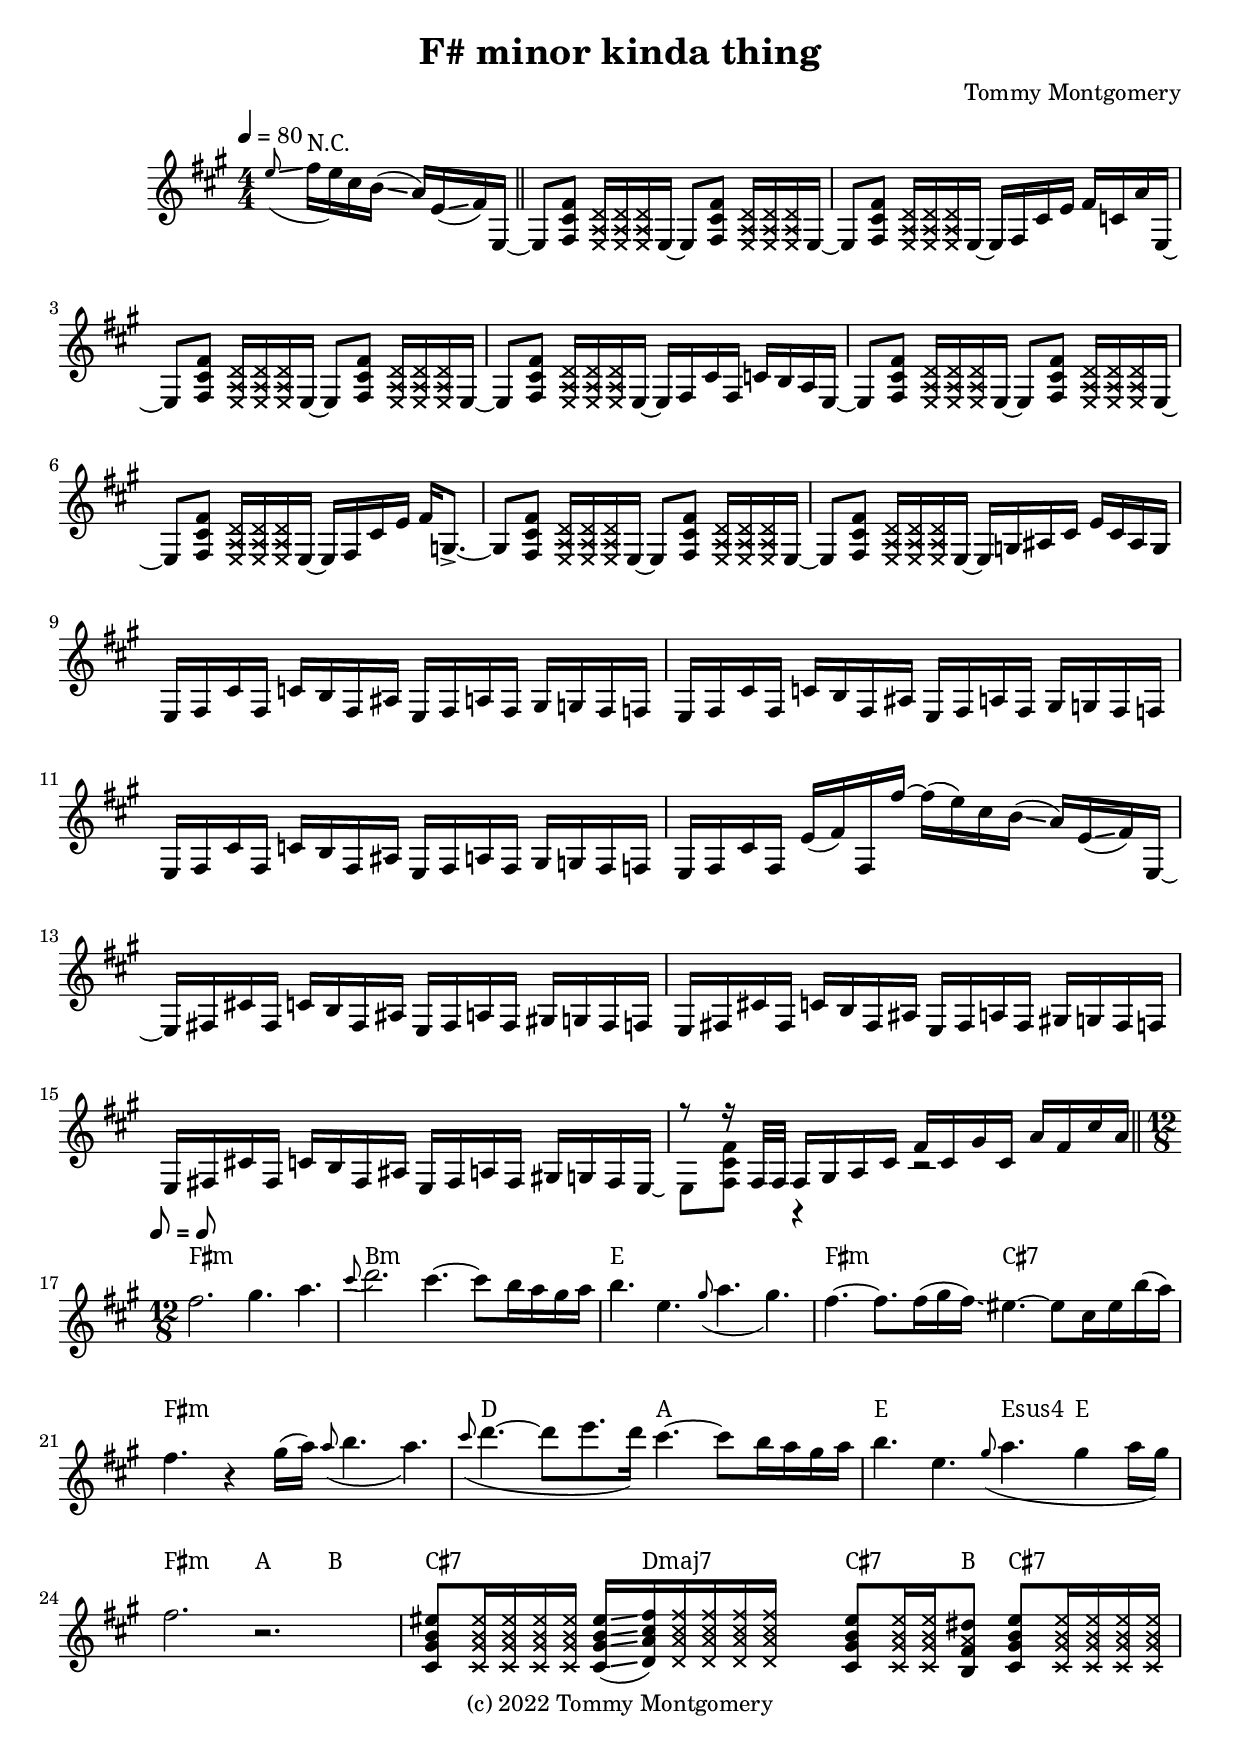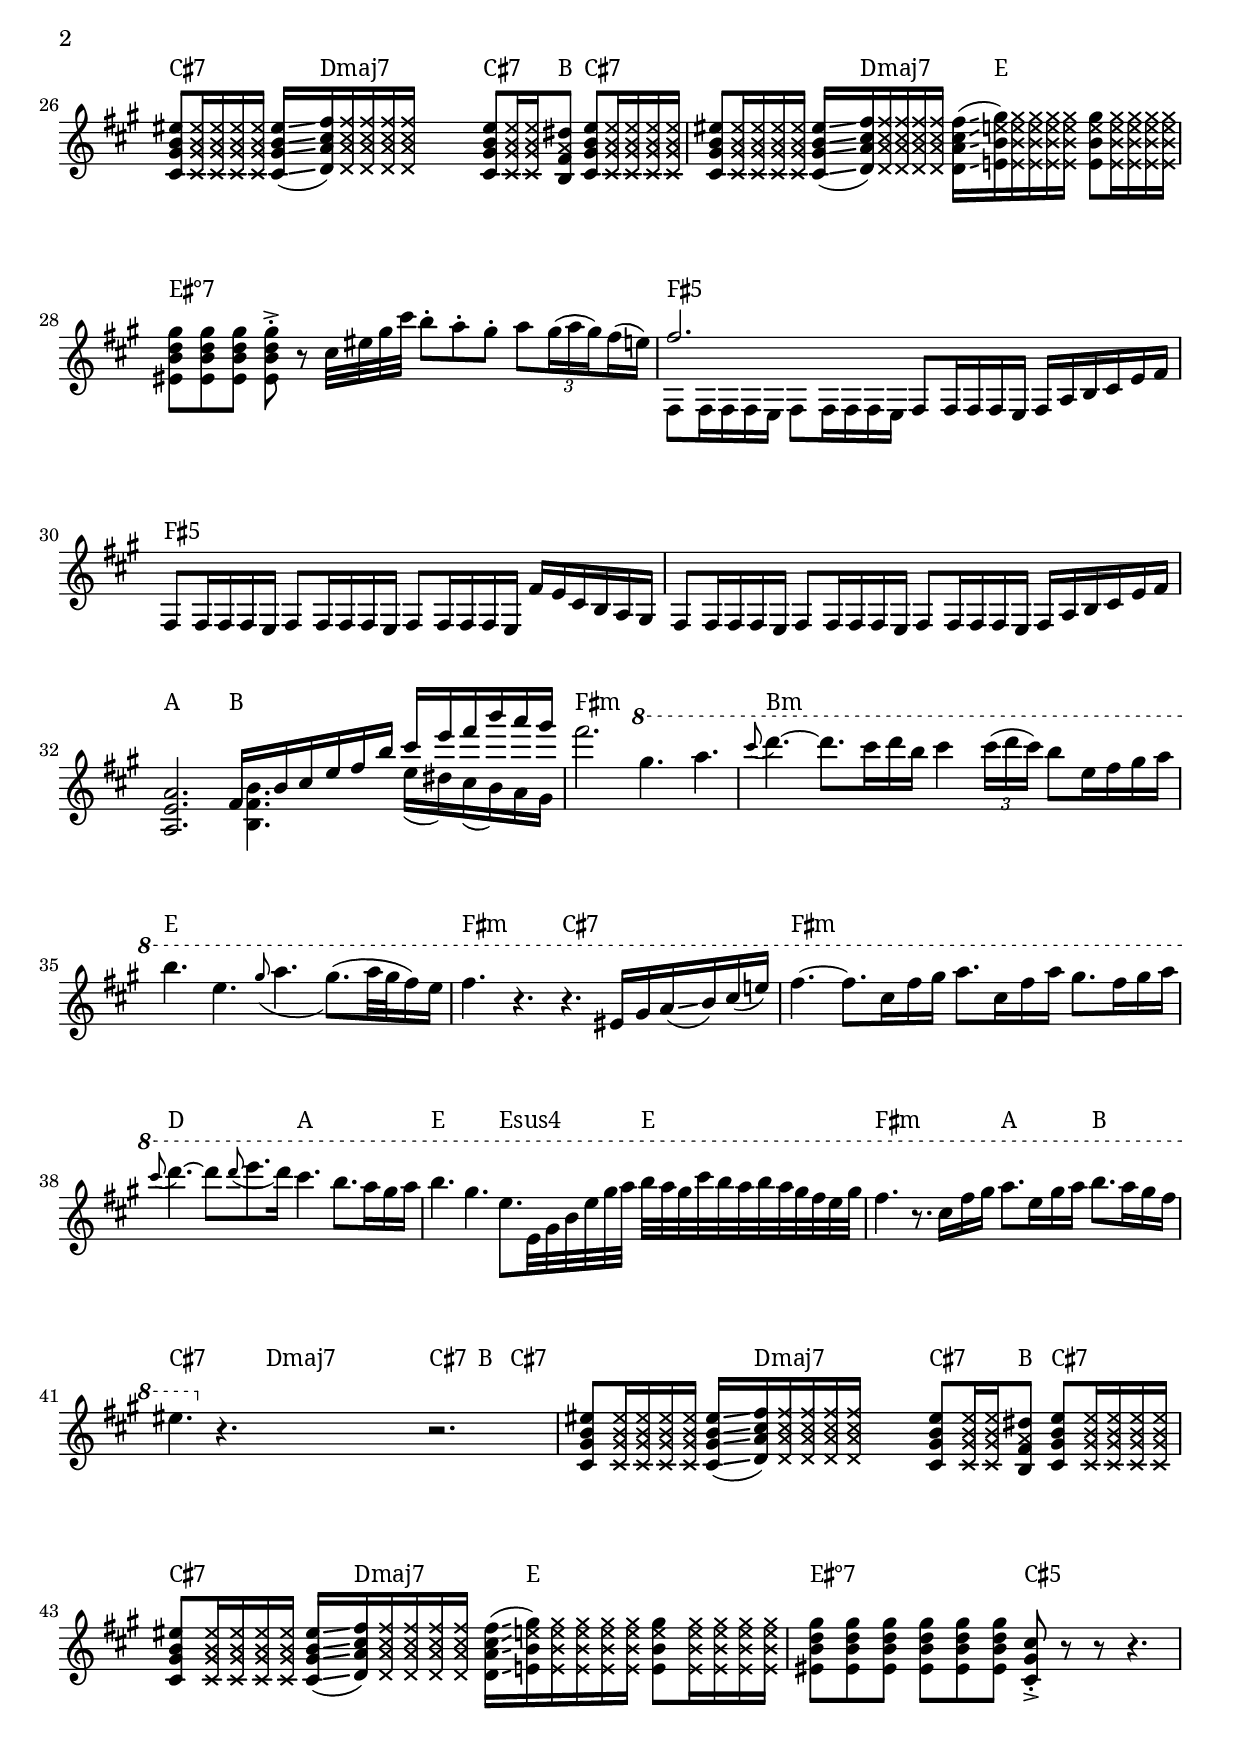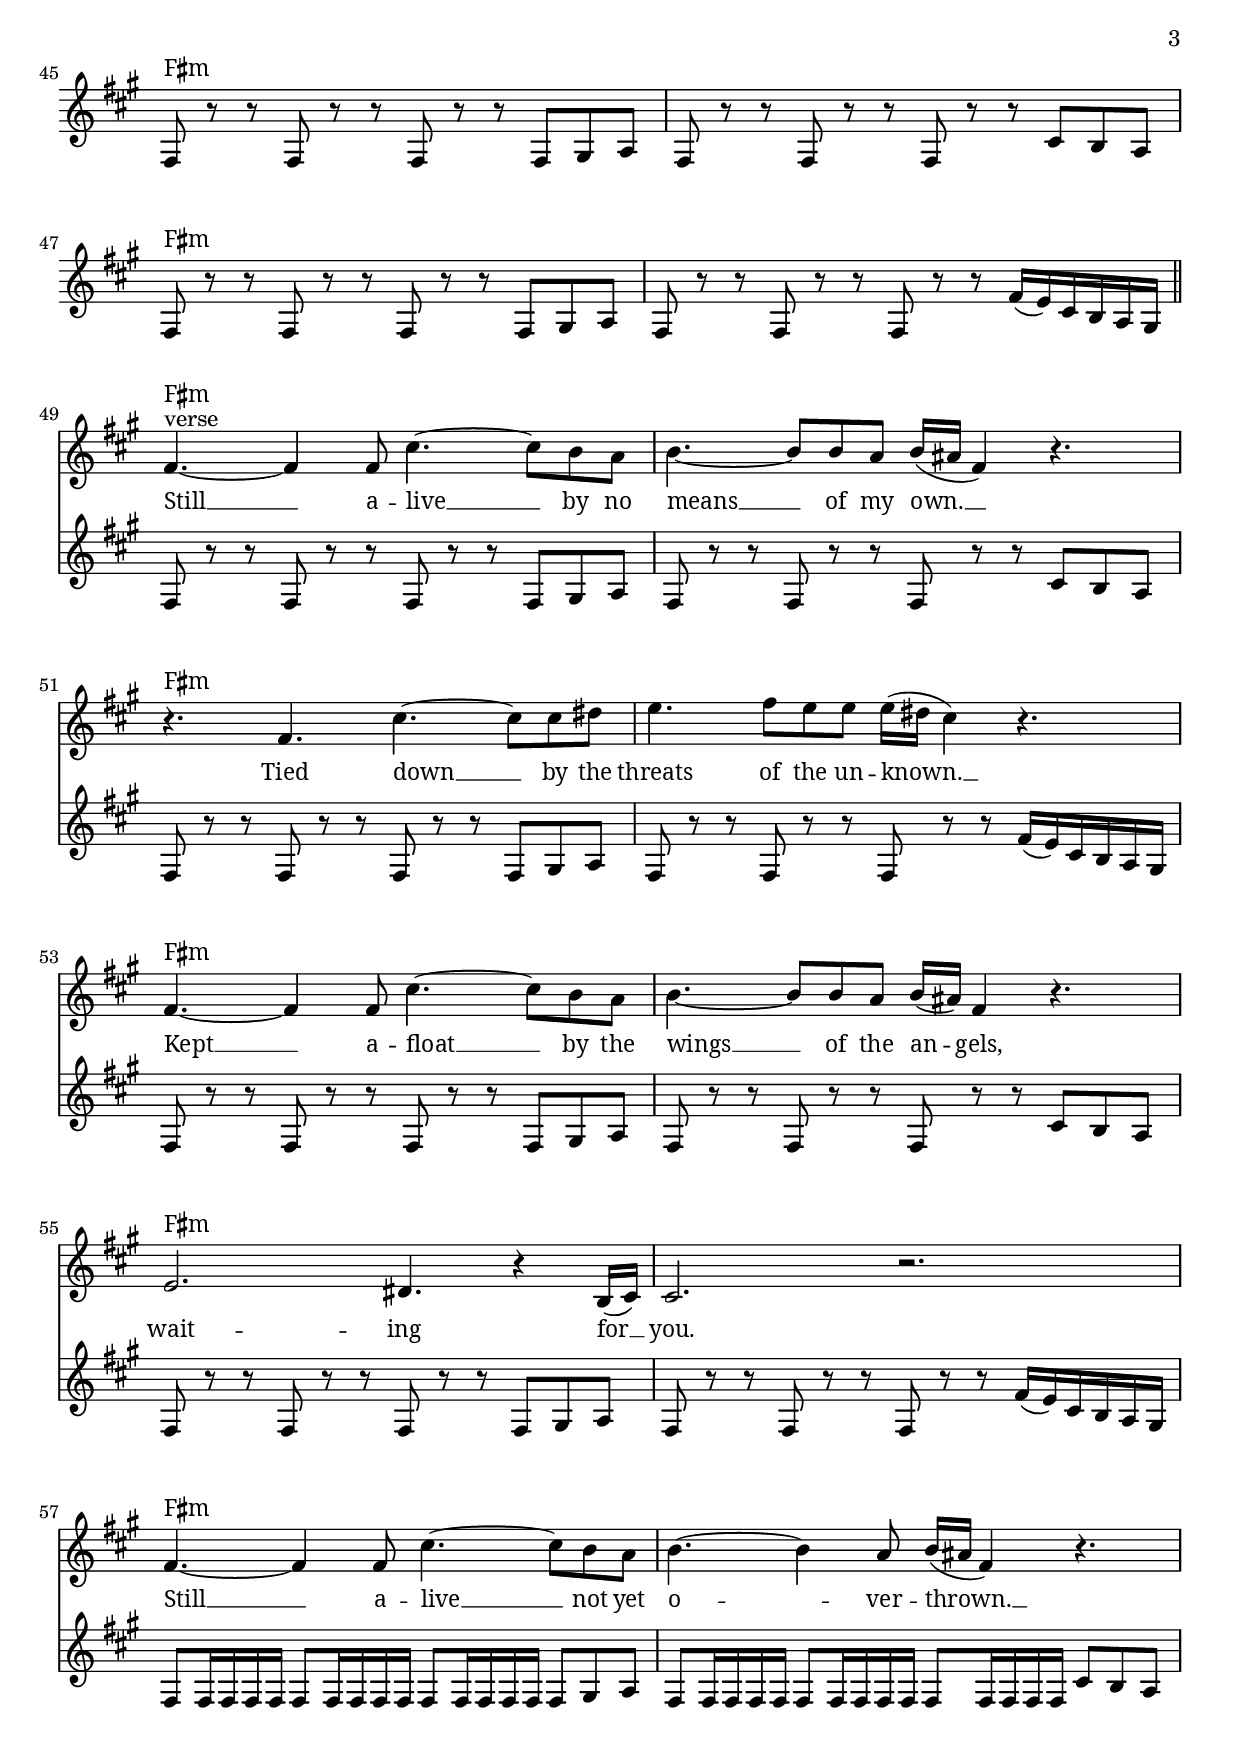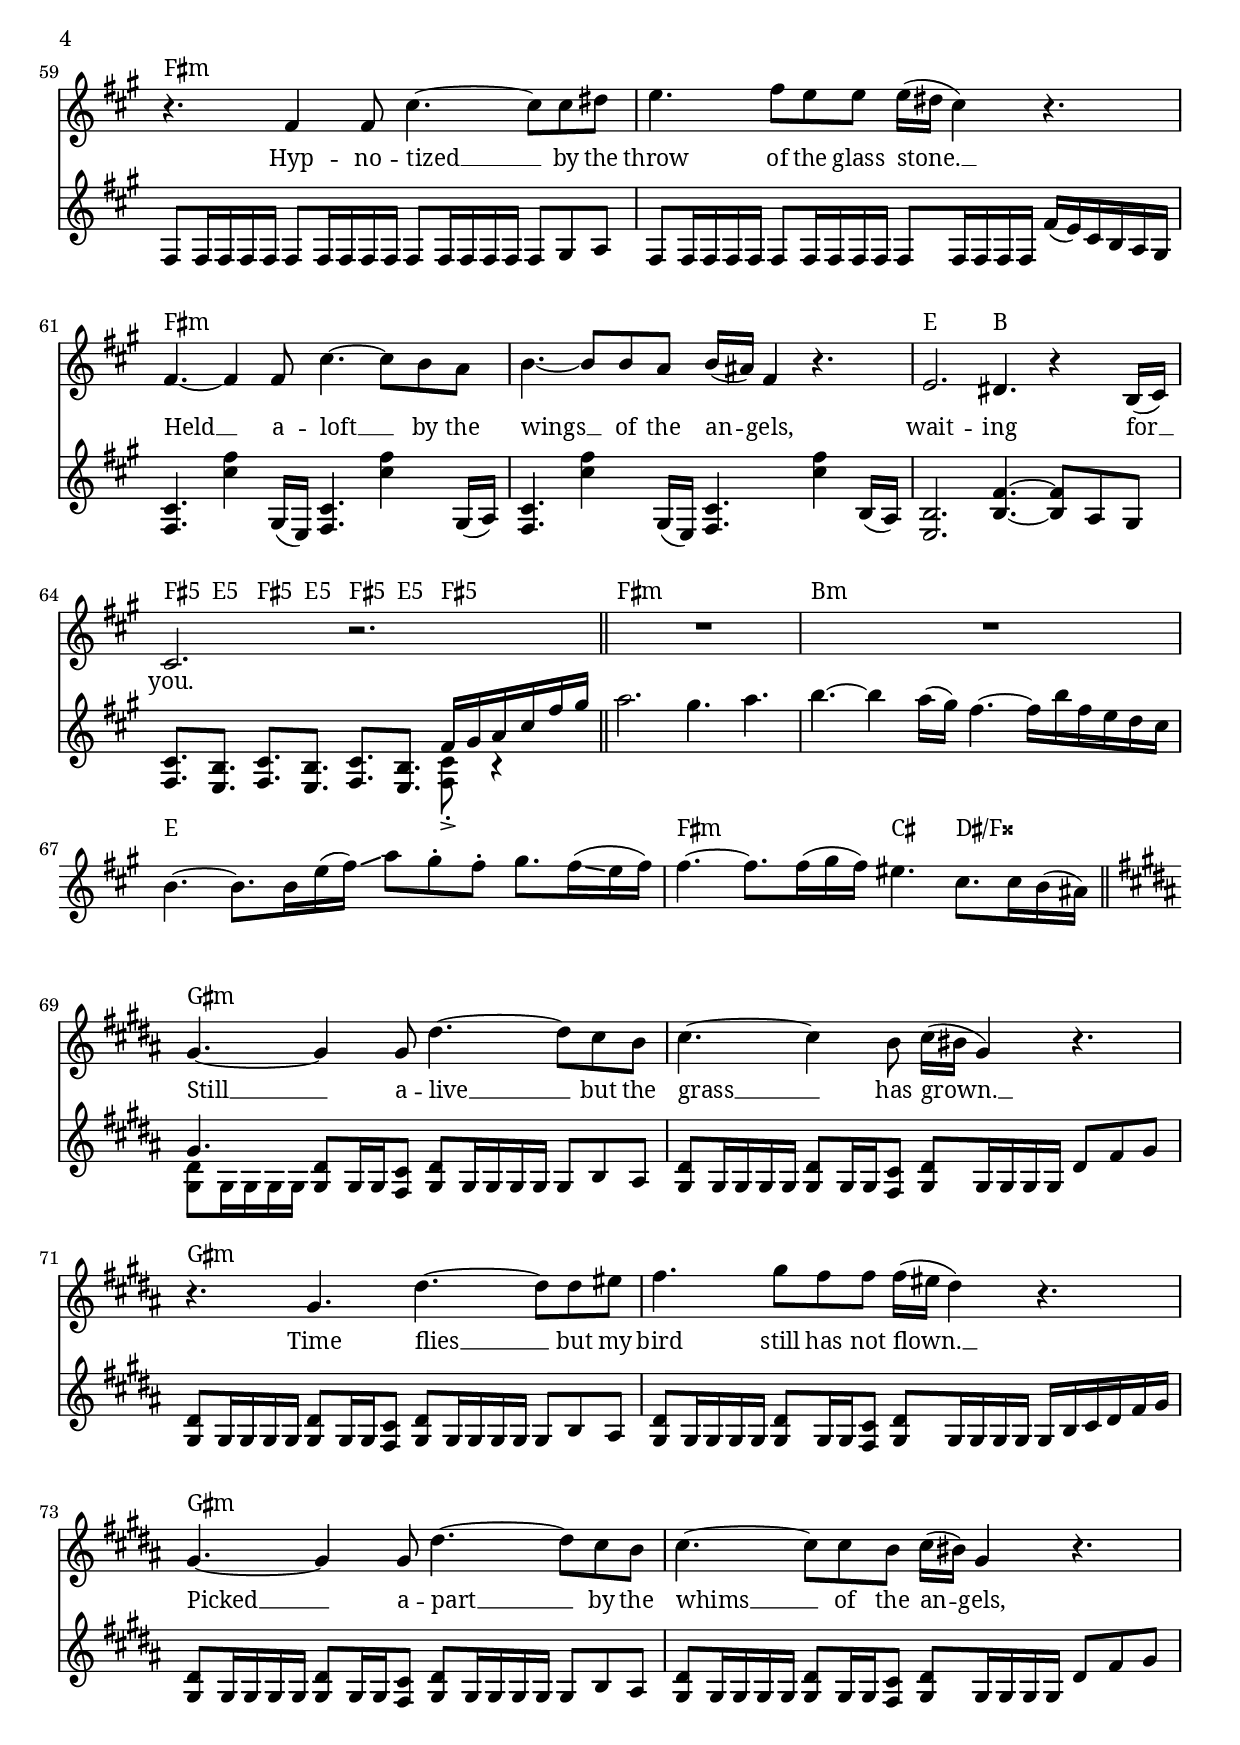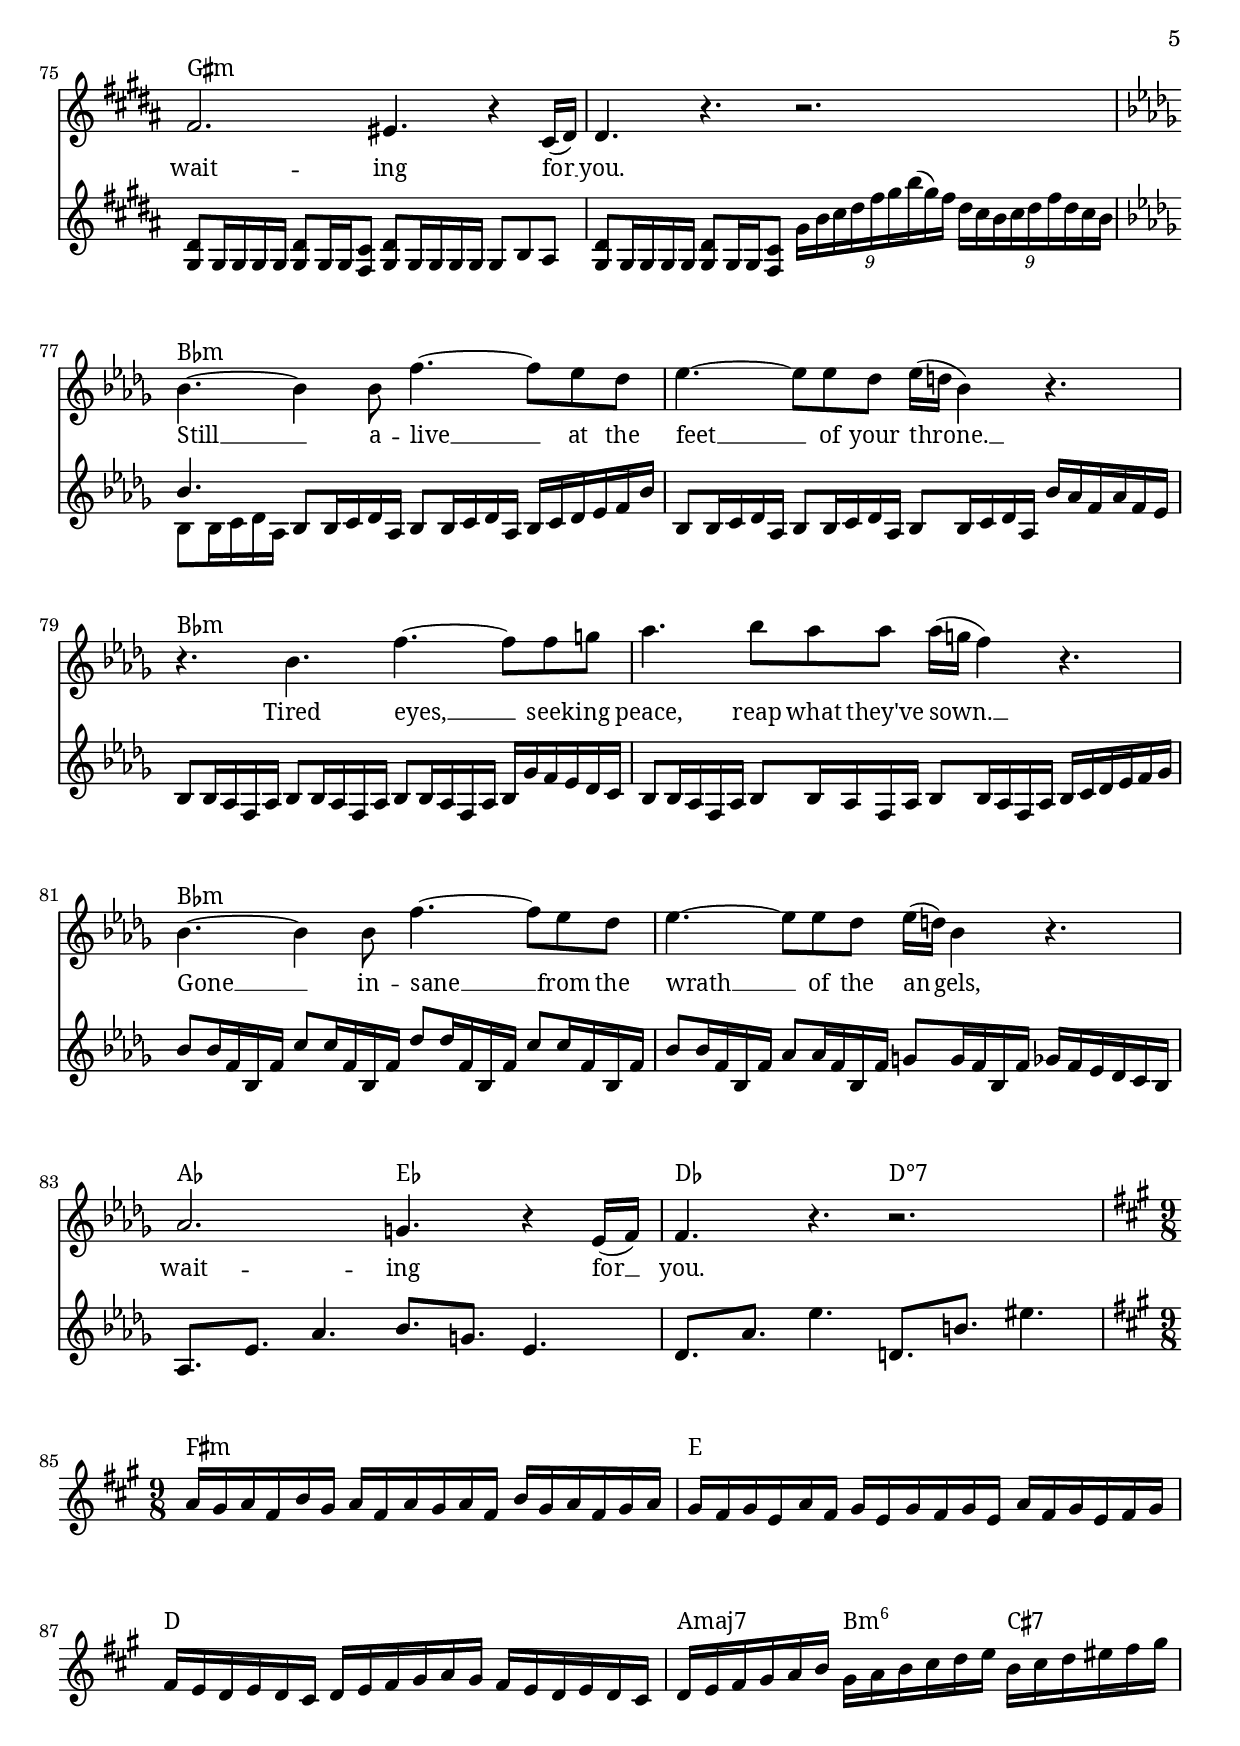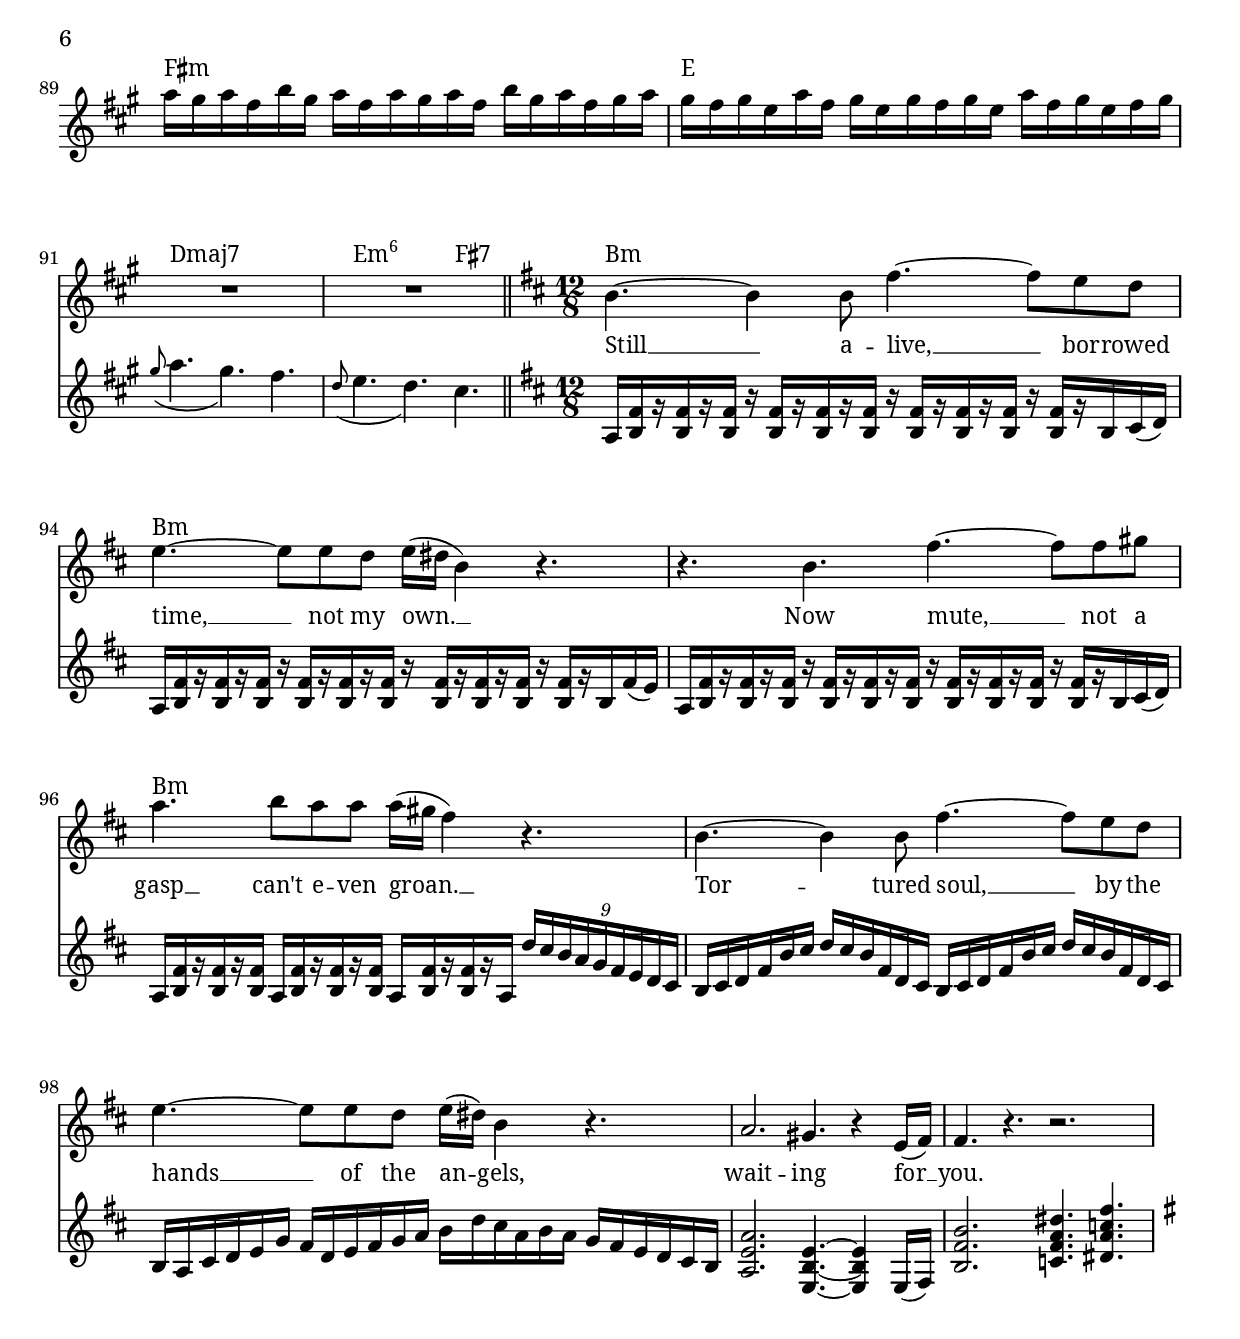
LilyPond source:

\version "2.22.1"
\language "english"

\header {
  title = "F# minor kinda thing"
  composer = "Tommy Montgomery"
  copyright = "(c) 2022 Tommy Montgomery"
}

global = {
  \key fs \minor
  \set Staff.printKeyCancellation = ##f
  \numericTimeSignature
  \compressEmptyMeasures
  \omit Voice.StringNumber
  \override TupletBracket #'bracket-visibility = #'if-no-beam
  \override MultiMeasureRest.expand-limit = #3
  \override Score.ChordName.font-name = #"Noto Serif"
  \override Score.ChordName.font-size = #0
  \override Score.LyricText.font-name = #"Noto Serif"
  \override Score.LyricText.font-size = #0
}


guitar = \relative c'' {
  \tempo 4 = 80
  \partial 2 \grace { e8\glissando( } fs16 e) cs b\glissando( a) e\glissando( fs) e, ~ | \bar "||"

  e8 <fs cs' fs> \xNotesOn <e a d>16 q q \xNotesOff e ~ e8 <fs cs' fs> \xNotesOn <e a d>16 q q \xNotesOff e ~ |
  e8 <fs cs' fs> \xNotesOn <e a d>16 q q \xNotesOff e ~ e fs cs' e fs c a' e, ~ |
  e8 <fs cs' fs> \xNotesOn <e a d>16 q q \xNotesOff e ~ e8 <fs cs' fs> \xNotesOn <e a d>16 q q \xNotesOff e ~ |
  e8 <fs cs' fs> \xNotesOn <e a d>16 q q \xNotesOff e ~ e fs cs' fs, c' b a e ~ |

  e8 <fs cs' fs> \xNotesOn <e a d>16 q q \xNotesOff e ~ e8 <fs cs' fs> \xNotesOn <e a d>16 q q \xNotesOff e ~ |
  e8 <fs cs' fs> \xNotesOn <e a d>16 q q \xNotesOff e ~ e fs cs' e fs g,8.-> ~ |
  g8 <fs cs' fs> \xNotesOn <e a d>16 q q \xNotesOff e ~ e8 <fs cs' fs> \xNotesOn <e a d>16 q q \xNotesOff e ~ |
  e8 <fs cs' fs> \xNotesOn <e a d>16 q q \xNotesOff e ~ e g as cs e cs as g |

  \repeat unfold 3 { e fs cs' fs, c' b fs as e fs a fs gs g fs f | }
  e fs cs' fs, e'( fs) fs, fs'' ~ fs( e) cs b\glissando( a) e\glissando( fs) e, ~ |
  \repeat unfold 2 { e fs! cs'! fs, c' b fs as e fs a fs gs! g fs f | }
   e fs! cs'! fs, c' b fs as e fs a fs gs! g fs e\laissezVibrer |
   <<
     { r8 r16 fs32 fs fs16 gs a cs fs cs gs' cs, a' fs cs' a | } \\
     { e,8 <fs cs' fs> r4 r2 | }
   >>

   \bar "||"

   \time 12/8
   \tempo \markup {
     \concat {
       \smaller \general-align #Y #DOWN \note {8} #1
       " = "
       \smaller \general-align #Y #DOWN \note {8} #1
     }
   }

   \grace s16 \set Score.tempoHideNote = ##t \tempo 4. = 53

   fs''2. gs4. a | \grace cs8( d2.) cs4. ~ cs8 b16 a gs a |
   b4. e, \grace gs8( a4. gs) | fs4. ~ fs8. fs16( gs fs\glissando) es4. ~ es8 cs16 es b'( a) |

   fs4. r4 gs16( a) \grace a8( b4. a) | \grace cs8( d4. ~ d8 e8. d16) cs4. ~ cs8 b16 a gs a  |
   b4. e, \grace gs8( a4. gs4 a16 gs) | fs2. r2. |

  \repeat unfold 2 {
     <cs, gs' b es>8 \xNotesOn q16 q q q \xNotesOff q\glissando( <d a' cs fs>) \xNotesOn q16 q q q \xNotesOff
     <cs gs' b es>8 \xNotesOn q16 q \xNotesOff <b fs' \xNote a ds>8 <cs gs' b es> \xNotesOn q16 q q q \xNotesOff |
  }
  <cs gs' b es>8 \xNotesOn q16 q q q \xNotesOff q\glissando( <d a' cs fs>) \xNotesOn q16 q q q \xNotesOff
  q\glissando( <e! b' \xNote e gs>) \xNotesOn q q q q \xNotesOff q8 \xNotesOn q16 q q q \xNotesOff |
  <es b' d gs>8 q q q->-. r8 cs'32 es gs cs b8-. a-. gs-.

  a[ \tuplet 3/2 { gs16( a \set stemRightBeamCount = #1 gs) } \set stemLeftBeamCount = #1 fs16( e)] |

  <<
    { fs2. } \\
    { fs,,8 fs16 fs fs e fs8 fs16 fs fs e }
  >>
  fs8 fs16 fs fs e fs a b cs e fs |
  \repeat unfold 3 { fs,8 fs16 fs fs e } fs' e cs b a gs |
  \repeat unfold 3 { fs8 fs16 fs fs e } fs a b cs e fs |
  <a, e' a>2.
  <<
    { fs'16 b cs e fs b cs e fs b a gs } \\
    { <b,,, fs' b>4. e'16( ds) cs( b) a gs | }
  >>

  fs''2. \ottava #1  gs4. a | \grace cs8( d4.) ~ d8. cs16 d b cs4 \tuplet 3/2 { cs16( d cs) } b8 e,16 fs gs a |
  b4. e, \grace gs8( a4. gs8.)( a32 gs fs16) e | fs4. r4. r es,16 gs a\glissando( b) cs( e!) |

  fs4. ~ fs8. cs16 fs gs a8. cs,16 fs a gs8. fs16 gs a | \grace cs8( d4.) ~ d8 \grace d8( e8. d16) cs4. b8. a16 gs a |
  b4. gs4. e8. e,32 gs b e gs a b a gs cs b a b a gs fs e gs | fs4. r8. cs16 fs gs a8. e16 gs a b8. a16 gs fs |

  es4. \ottava #0 r4. r2. |


  <cs,, gs' b es>8 \xNotesOn q16 q q q \xNotesOff q\glissando( <d a' cs fs>) \xNotesOn q16 q q q \xNotesOff
  <cs gs' b es>8 \xNotesOn q16 q \xNotesOff <b fs' \xNote a ds>8 <cs gs' b es> \xNotesOn q16 q q q \xNotesOff |

  <cs gs' b es>8 \xNotesOn q16 q q q \xNotesOff q\glissando( <d a' cs fs>) \xNotesOn q16 q q q \xNotesOff
  q\glissando( <e! b' \xNote e gs>) \xNotesOn q q q q \xNotesOff q8 \xNotesOn q16 q q q \xNotesOff |

  <es b' d gs>8 q q q q q <cs gs' cs>-.-> r r r4. |

  \repeat unfold 3 {
    fs,8 r r fs r r fs r r fs gs a |
    fs r r fs r r fs r r cs' b a |
    fs r r fs r r fs r r fs gs a |
    fs r r fs r r fs r r fs'16( e) cs b a gs |
  }

  \repeat unfold 3 { fs8 fs16 fs fs fs } fs8 gs a |
  \repeat unfold 3 { fs8 fs16 fs fs fs } cs'8 b a |
  \repeat unfold 3 { fs8 fs16 fs fs fs } fs8 gs a |
  \repeat unfold 3 { fs8 fs16 fs fs fs } fs'16( e) cs b a gs |

  <fs cs'>4. <cs'' fs>4 gs,16( e) <fs cs'>4. <cs'' fs>4 gs,16( a) |
  <fs cs'>4. <cs'' fs>4 gs,16( e) <fs cs'>4. <cs'' fs>4 b,16( a) |
  <e b'>2. <b' fs'>4. ~ q8 a gs |
  \repeat unfold 3 { <fs cs'>8. <e b'> }
  <<
    { fs'16 gs a cs fs gs } \\
    { <fs,, cs'>8-.-> r4 }
  >> |  \bar "||"

  a''2. gs4. a | b4. ~ b4 a16( gs) fs4. ~ fs16 b fs e d cs |
  b4. ~ b8. b16 e( fs)\glissando a8 gs-. fs-. gs8. fs16\glissando( e fs) |
  fs4. ~ fs8. fs16( gs fs) es4. cs8. cs16 b( as) |

   \bar "||"

   \key gs \minor

  <<
    { gs4. } \\
    { <gs, ds'>8 gs16 gs gs gs }
  >>
  <gs ds'>8 gs16 gs <fs cs'>8 <gs ds'>8 gs16 gs gs gs gs8 b as |
  <gs ds'>8 gs16 gs gs gs <gs ds'>8 gs16 gs <fs cs'>8 <gs ds'>8 gs16 gs gs gs ds'8 fs gs |
  <gs, ds'>8 gs16 gs gs gs <gs ds'>8 gs16 gs <fs cs'>8 <gs ds'>8 gs16 gs gs gs gs8 b as |
  <gs ds'>8 gs16 gs gs gs <gs ds'>8 gs16 gs <fs cs'>8 <gs ds'>8 gs16 gs gs gs gs16 b cs ds fs gs |

  <gs, ds'>8 gs16 gs gs gs <gs ds'>8 gs16 gs <fs cs'>8 <gs ds'>8 gs16 gs gs gs gs8 b as |
  <gs ds'>8 gs16 gs gs gs <gs ds'>8 gs16 gs <fs cs'>8 <gs ds'>8 gs16 gs gs gs ds'8 fs gs |
  <gs, ds'>8 gs16 gs gs gs <gs ds'>8 gs16 gs <fs cs'>8 <gs ds'>8 gs16 gs gs gs gs8 b as |

  <gs ds'>8 gs16 gs gs gs <gs ds'>8 gs16 gs <fs cs'>8
    \tuplet 9/6 4. {
      gs'16 b cs ds fs gs b( gs) fs
      ds cs b cs ds fs ds cs b
    }
  |

  \key bf \minor

  <<
    { bf4. } \\
    { bf,8 bf16 c df af }
  >>
  bf8 bf16 c df af bf8 bf16 c df af bf c df ef f bf |
  \repeat unfold 3 { bf,8 bf16 c df af } bf' af f af f ef |
  \repeat unfold 3 { bf8 bf16 af f af } bf gf' f ef df c |
  \repeat unfold 3 { bf8 bf16 af f af } bf c df ef f gf |

  bf8 bf16 f bf, f' c'8 c16 f, bf, f' df'8 df16 f, bf, f' c'8 c16 f, bf, f' |
  bf8 bf16 f bf, f' af8 af16 f bf, f' g8 g16 f bf, f' gf f ef df c bf |

  af8. ef' af4. bf8. g ef4. | df8. af' ef'4. d,8. b' es4. |

  \key fs \minor
  \time 9/8
  a,16 gs a fs b gs a fs a gs a fs b gs a fs gs a |
  gs fs gs e a fs gs e gs fs gs e a fs gs e fs gs |
  fs e d e d cs   d e fs gs a gs  fs e d e d cs   |
  d e fs gs a b   gs a b cs d e   b cs d es fs gs  |

  a gs a fs b gs a fs a gs a fs b gs a fs gs a |
  gs fs gs e a fs gs e gs fs gs e a fs gs e fs gs |
  \grace gs8( a4. gs) fs |
  \grace d8( e4. d) cs |

  \time 12/8
  \key b \minor
  %{
  \tempo \markup {
    \concat {
      \smaller \general-align #Y #DOWN \note {4.} #1
      " = "
      \smaller \general-align #Y #DOWN \note {2.} #1
    }
  }


  \grace s16 \set Score.tempoHideNote = ##t \tempo 4. = 106

   \repeat unfold 4 { b,8 b16 b b8 b b b } |


   b8 b16 b b8 fs'8 e d b b16 b b8 cs d a |
   b8 b16 b b8 fs'8 e d b g fs e g a |
   b8 b16 b b8 fs'8 e d b b16 b b8 cs d a |
   b8 b16 b b8 fs'8 e d b g fs e fs g |

   a8 a16 a a8 fs' g d a a16 a a8 e' fs g |
   a,8 a16 a a8 fs' g d e fs g a g fs |
   a,8 a16 a a8 fs' g d a a16 a a8 e' fs g |
   a,8 a16 a a8 fs' g d e fs g a16 g fs e d cs |
  %}

  \bar "||"

  a,16[ <b fs'>16 r <b fs'> r <b fs'>] r <b fs'>[ r <b fs'> r <b fs'>] r <b fs'>[ r <b fs'> r <b fs'>] r <b fs'>[ r b cs( d)] |
  a[ <b fs'>16 r <b fs'> r <b fs'>] r <b fs'>[ r <b fs'> r <b fs'>] r <b fs'>[ r <b fs'> r <b fs'>] r <b fs'>[ r b fs'( e)] |
  a,[ <b fs'>16 r <b fs'> r <b fs'>] r <b fs'>[ r <b fs'> r <b fs'>] r <b fs'>[ r <b fs'> r <b fs'>] r <b fs'>[ r b cs( d)] |
  a[ <b fs'>16 r <b fs'> r <b fs'>] a[ <b fs'> r <b fs'> r <b fs'>] a[ <b fs'> r <b fs'> r a] \tuplet 9/6 { d' cs b a g fs e d cs } |

  \repeat unfold 2 { b cs d fs b cs d cs b fs d cs } |
  b a cs d e g fs d e fs g a b d cs a b a g fs e d cs b |
  <a e' a>2. <e b' e>4. ~ q4 e16( fs) |
  <b fs' b>2. <c fs a ds>4. <ds a' c fs> |

  \key e \minor
}

vocalMelody = \relative c' {
  \partial 2 r2 |
  R1*16 |

  R1.*32 |

  \bar "||"
  fs4.^"verse" ~ fs4 fs8 cs'4. ~ cs8 b a | b4. ~ b8 b a b16( as fs4) r4. |
  r4. fs cs' ~ cs8 cs ds | e4. fs8 e e e16( ds cs4) r4. |
  fs,4. ~ fs4 fs8 cs'4. ~ cs8 b a | b4. ~ b8 b a b16( as) fs4 r4. |
  e2. ds4. r4 b16( cs) | cs2. r2. |

  fs4. ~ fs4 fs8 cs'4. ~ cs8 b a | b4. ~ b4 a8 b16( as fs4) r4. |
  r4. fs4 fs8 cs'4. ~ cs8 cs ds | e4. fs8 e e e16( ds cs4) r4. |
  fs,4. ~ fs4 fs8 cs'4. ~ cs8 b a | b4. ~ b8 b a b16( as) fs4 r4. |
  e2. ds4. r4 b16( cs) | cs2. r2. |

  R1.*4 |

  \key gs \minor

  gs'4. ~ gs4 gs8 ds'4. ~ ds8 cs b | cs4. ~ cs4 b8 cs16( bs gs4) r4. |
  r4. gs4. ds'4. ~ ds8 ds es | fs4. gs8 fs fs fs16( es ds4) r4. |
  gs,4. ~ gs4 gs8 ds'4. ~ ds8 cs b | cs4. ~ cs8 cs b cs16( bs) gs4 r4. |
  fs2. es4. r4 cs16( ds) | ds4. r r2. |

  \key bf \minor

  bf'4. ~ bf4 bf8 f'4. ~ f8 ef df | ef4. ~ ef8 ef df ef16( d bf4) r4. |
  r4. bf4. f'4. ~ f8 f g | af4. bf8 af af af16( g f4) r4. |
  bf,4. ~ bf4 bf8 f'4. ~ f8 ef df | ef4. ~ ef8 ef df ef16( d) bf4 r4. |
  af2. g4. r4 ef16( f) | f4. r4. r2. |

  \key fs \minor
  R1*9/8*8 |

  \key b\minor
  b4. ~ b4 b8 fs'4. ~ fs8 e d | e4. ~ e8 e d e16( ds b4) r4. |
  r4. b4. fs'4. ~ fs8 fs gs | a4. b8 a a a16( gs fs4) r4. |
  b,4. ~ b4 b8 fs'4. ~ fs8 e d | e4. ~ e8 e d e16( ds) b4 r4. |
  a2. gs4. r4 e16( fs) | fs4. r4. r2. |


}

allTheLyrics = \lyricmode {
  Still __ a -- live __ by no means __ of my own. __
  Tied down __ by the threats of the un -- known. __
  Kept __ a -- float __ by the wings __ of the an -- gels,
  wait -- ing for __ you.

  Still __ a -- live __ not yet o -- ver -- thrown. __
  Hyp -- no -- tized __ by the throw of the glass stone. __
  Held __ a -- loft __ by the wings __ of the an -- gels,
  wait -- ing for __ you.

  Still __ a -- live __ but the grass __ has grown. __
  Time flies __ but my bird still has not flown. __
  Picked __ a -- part __ by the whims __ of the an -- gels,
  wait -- ing for __ you.

  Still __ a -- live __ at the feet __ of your throne. __
  Tired eyes, __ seek -- ing peace, reap what they've sown. __
  Gone __ in -- sane __ from the wrath __ of the an -- gels,
  wait -- ing for __ you.

  % --- %

  Still __ a -- live, __ bor -- rowed time, __ not my own. __
  Now mute, __ not a gasp __ can't e -- ven groan. __
  Tor -- tured soul, __ by the hands __ of the an -- gels,
  wait -- ing for __ you.

  Still __ a -- live __ but I won't be a -- lone. __
  And I __ won't for -- get __ all that you've shown. __
  Death __ will come, __ at the will __ of the an -- gels,
  wait -- ing for __ you.

  Still a -- live in the dark and un -- known. __
  Wait -- ing for __ you.
}

guitarStaff = \new Staff \with { midiInstrument = "distorted guitar" midiMaximumVolume = #0.6 } {
  \global
  \guitar
}

vox = \new Staff \with { midiInstrument = "voice oohs" midiMinimumVolume = #0.7 } {
  <<
    \new Voice = "vocalMelody" { \clef treble \global \vocalMelody }
    \new Lyrics \lyricsto "vocalMelody" {
      \allTheLyrics
    }
  >>
}

chordExceptionMusic = {
  <c e g b d'>1-\markup { "maj9" }
  <c e g b fs'>1-\markup { "maj7" \sharp "11" }
  <c ef f g bf>1-\markup { "m7sus4" }
  <c ef gf bff>1-\markup { "°7" }
  <c ef gf bf>1-\markup { \super { "ø7" } }
  <c e g d'>1-\markup { "add9" }
  <c ef g d'>1-\markup { "m(add9)" }
  <c e fs as>1-\markup { \super { \sharp "11" \sharp "13" } }
  <c g>1-\markup { "5" }
  <c e g bf>1-\markup { "7" }
  <c e g b>1-\markup { "maj7" }
  <c ef g bf>1-\markup { "m7" }
  <c f g>1-\markup { "sus4" }
  <c d g>1-\markup { "sus2" }
  <c e g bf df'>1-\markup { "7" \super { \flat "9" } }
  <c e g f'>1-\markup { "add11" }
}

chordExceptions = #(append
  (sequential-music-to-chord-exceptions chordExceptionMusic #t)
  ignatzekExceptions
)

chordValues = \chordmode {
  \set chordNameExceptions = #chordExceptions
  \set majorSevenSymbol = \markup "maj7"

  \partial 2 r2 |
  R1*16 |

  fs1.:m | b:m | e | fs2.:m cs:7 |
  fs1.:m | d2. a | e2. e4.:sus4 e | fs2.:m a4. b |

  \repeat unfold 2 { cs4.:7 q16 d4:maj7 q16 cs4:7 b8 cs4.:7 | }
  cs4.:7 q16 d4.:maj7 e4 q16 q4. | es1.:dim7 |

  fs1.:1.5 | q | q | a2. b |

  fs1.:m | b:m | e | fs2.:m cs:7 |
  fs1.:m | d2. a | e2. e4.:sus4 e | fs2.:m a4. b |

  \repeat unfold 2 { cs4.:7 q16 d4:maj7 q16 cs4:7 b8 cs4.:7 | }
  cs4.:7 q16 d4.:maj7 e4 q16 q4. | es2.:dim7 cs2.:1.5 |

  fs1.:m | q | q | q |

  \repeat unfold 8 fs1.:m |
  \repeat unfold 6 fs1.:m |
  e2. b |
  \repeat unfold 3 { fs8.:1.5 e:1.5 } fs4.:1.5 |

  fs1.:m | b:m | e | fs2.:m cs4. ds:/fss |

  \repeat unfold 8 { gs1.:m }

  \repeat unfold 6 { bf1.:m } | af2. ef | df2. d:dim7 |

  fs2.:m q4. | e2. q4. | d2. q4. | a:maj7 b:m6 cs:7 |
  fs2.:m q4. | e2. q4. | d2.:maj7 q4. | e2.:m6 fs4.:7 |

  b1.:m | q | q | q |



}

chordNames = \new ChordNames {
  \set chordChanges = ##t
  \set chordNameExceptions = #chordExceptions
  \chordValues
}

\score {
  <<
    \chordNames
    \vox
    \guitarStaff
  >>
  \layout {
    \context {
      \Staff \RemoveEmptyStaves
      \override Glissando.minimum-length = #4
      \override Glissando.springs-and-rods = #ly:spanner::set-spacing-rods
      \override Glissando.thickness = #2
      \override VerticalAxisGroup.remove-first = ##t
    }
  }
}

\score {
  \unfoldRepeats {
    <<
      % \vox
      \guitarStaff
    >>
  }
  \midi {}
}
